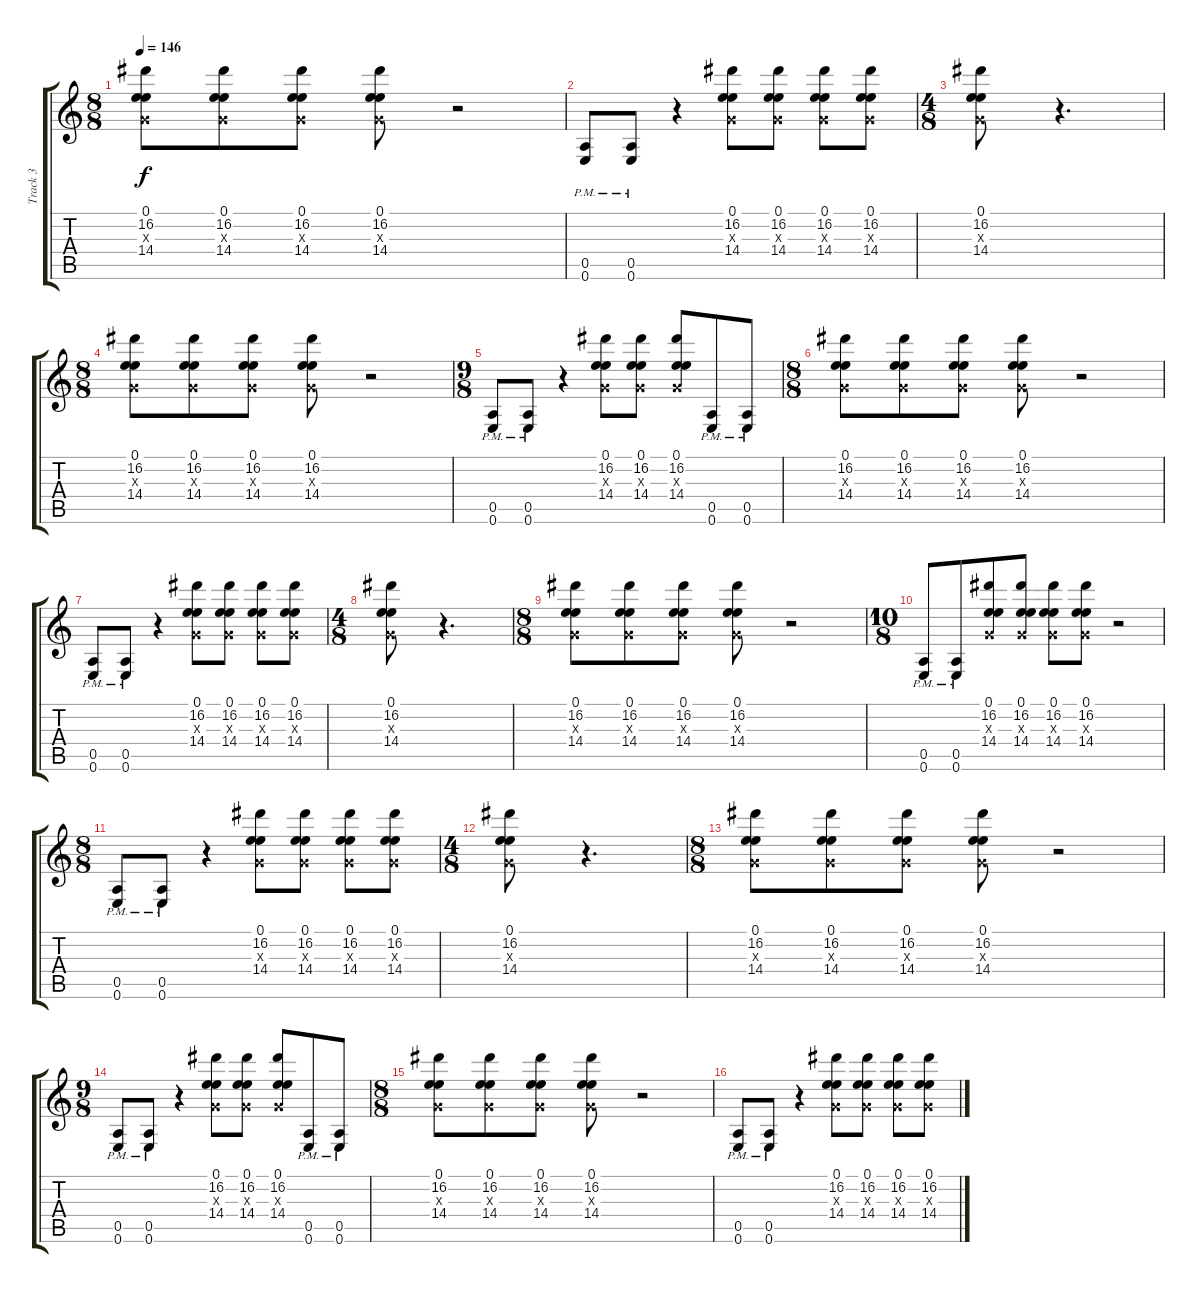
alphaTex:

\track ("Track 3" "Track 3") {instrument distortionguitar}
\staff {score tabs}
\tuning (E4 B3 G3 D3 A2 E2) {hide}
\ts (8 8)
\tempo 146
\clef g2
\ks c
(0.1 16.2 0.3{x} 14.4).8{dy f} (0.1 16.2 0.3{x} 14.4).8 (0.1 16.2 0.3{x} 14.4).8 (0.1 16.2 0.3{x} 14.4).8 r.2 |
(0.5{pm} 0.6{pm}).8 (0.5{pm} 0.6{pm}).8 r.4 (0.1 16.2 0.3{x} 14.4).8 (0.1 16.2 0.3{x} 14.4).8 (0.1 16.2 0.3{x} 14.4).8 (0.1 16.2 0.3{x} 14.4).8 |
\ts (4 8)
(0.1 16.2 0.3{x} 14.4).8 r.4{d} |
\ts (8 8)
(0.1 16.2 0.3{x} 14.4).8 (0.1 16.2 0.3{x} 14.4).8 (0.1 16.2 0.3{x} 14.4).8 (0.1 16.2 0.3{x} 14.4).8 r.2 |
\ts (9 8)
(0.5{pm} 0.6{pm}).8 (0.5{pm} 0.6{pm}).8 r.4 (0.1 16.2 0.3{x} 14.4).8 (0.1 16.2 0.3{x} 14.4).8 (0.1 16.2 0.3{x} 14.4).8 (0.5{pm} 0.6{pm}).8 (0.5{pm} 0.6{pm}).8 |
\ts (8 8)
(0.1 16.2 0.3{x} 14.4).8 (0.1 16.2 0.3{x} 14.4).8 (0.1 16.2 0.3{x} 14.4).8 (0.1 16.2 0.3{x} 14.4).8 r.2 |
(0.5{pm} 0.6{pm}).8 (0.5{pm} 0.6{pm}).8 r.4 (0.1 16.2 0.3{x} 14.4).8 (0.1 16.2 0.3{x} 14.4).8 (0.1 16.2 0.3{x} 14.4).8 (0.1 16.2 0.3{x} 14.4).8 |
\ts (4 8)
(0.1 16.2 0.3{x} 14.4).8 r.4{d} |
\ts (8 8)
(0.1 16.2 0.3{x} 14.4).8 (0.1 16.2 0.3{x} 14.4).8 (0.1 16.2 0.3{x} 14.4).8 (0.1 16.2 0.3{x} 14.4).8 r.2 |
\ts (10 8)
(0.5{pm} 0.6{pm}).8 (0.5{pm} 0.6{pm}).8 (0.1 16.2 0.3{x} 14.4).8 (0.1 16.2 0.3{x} 14.4).8 (0.1 16.2 0.3{x} 14.4).8 (0.1 16.2 0.3{x} 14.4).8 r.2 |
\ts (8 8)
(0.5{pm} 0.6{pm}).8 (0.5{pm} 0.6{pm}).8 r.4 (0.1 16.2 0.3{x} 14.4).8 (0.1 16.2 0.3{x} 14.4).8 (0.1 16.2 0.3{x} 14.4).8 (0.1 16.2 0.3{x} 14.4).8 |
\ts (4 8)
(0.1 16.2 0.3{x} 14.4).8 r.4{d} |
\ts (8 8)
(0.1 16.2 0.3{x} 14.4).8 (0.1 16.2 0.3{x} 14.4).8 (0.1 16.2 0.3{x} 14.4).8 (0.1 16.2 0.3{x} 14.4).8 r.2 |
\ts (9 8)
(0.5{pm} 0.6{pm}).8 (0.5{pm} 0.6{pm}).8 r.4 (0.1 16.2 0.3{x} 14.4).8 (0.1 16.2 0.3{x} 14.4).8 (0.1 16.2 0.3{x} 14.4).8 (0.5{pm} 0.6{pm}).8 (0.5{pm} 0.6{pm}).8 |
\ts (8 8)
(0.1 16.2 0.3{x} 14.4).8 (0.1 16.2 0.3{x} 14.4).8 (0.1 16.2 0.3{x} 14.4).8 (0.1 16.2 0.3{x} 14.4).8 r.2 |
(0.5{pm} 0.6{pm}).8 (0.5{pm} 0.6{pm}).8 r.4 (0.1 16.2 0.3{x} 14.4).8 (0.1 16.2 0.3{x} 14.4).8 (0.1 16.2 0.3{x} 14.4).8 (0.1 16.2 0.3{x} 14.4).8
